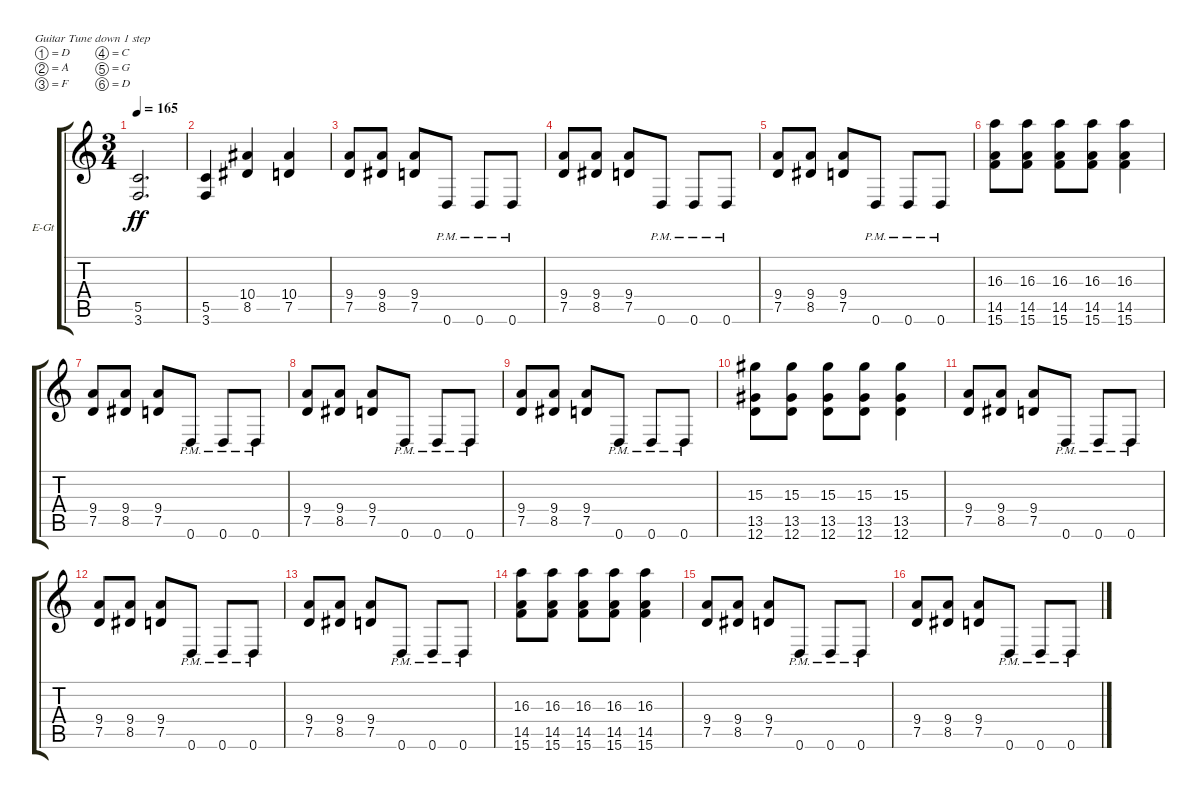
\bracketExtendMode groupsimilarinstruments
\firstSystemTrackNameOrientation horizontal
\otherSystemsTrackNameOrientation horizontal
\track ("Electric Guitar 2" "E-Gt") {instrument distortionguitar}
\staff {score tabs}
\tuning (D4 A3 F3 C3 G2 D2)
\ts (3 4)
\tempo 165
\clef g2
\ks c
(3.6 5.5).2{d dy ff} |
(5.5 3.6).4 (8.5 10.4).4 (10.4 7.5).4 |
(7.5 9.4).8 (8.5 9.4).8 (7.5 9.4).8 0.6{pm}.8 0.6{pm}.8 0.6{pm}.8 |
(7.5 9.4).8 (8.5 9.4).8 (7.5 9.4).8 0.6{pm}.8 0.6{pm}.8 0.6{pm}.8 |
(7.5 9.4).8 (8.5 9.4).8 (7.5 9.4).8 0.6{pm}.8 0.6{pm}.8 0.6{pm}.8 |
(14.5 16.3 15.6).8 (14.5 16.3 15.6).8 (14.5 16.3 15.6).8 (14.5 16.3 15.6).8 (14.5 16.3 15.6).4 |
(7.5 9.4).8 (8.5 9.4).8 (7.5 9.4).8 0.6{pm}.8 0.6{pm}.8 0.6{pm}.8 |
(7.5 9.4).8 (8.5 9.4).8 (7.5 9.4).8 0.6{pm}.8 0.6{pm}.8 0.6{pm}.8 |
(7.5 9.4).8 (8.5 9.4).8 (7.5 9.4).8 0.6{pm}.8 0.6{pm}.8 0.6{pm}.8 |
(13.5 15.3 12.6).8 (13.5 15.3 12.6).8 (13.5 15.3 12.6).8 (13.5 15.3 12.6).8 (13.5 15.3 12.6).4 |
(7.5 9.4).8 (8.5 9.4).8 (7.5 9.4).8 0.6{pm}.8 0.6{pm}.8 0.6{pm}.8 |
(7.5 9.4).8 (8.5 9.4).8 (7.5 9.4).8 0.6{pm}.8 0.6{pm}.8 0.6{pm}.8 |
(7.5 9.4).8 (8.5 9.4).8 (7.5 9.4).8 0.6{pm}.8 0.6{pm}.8 0.6{pm}.8 |
(14.5 16.3 15.6).8 (14.5 16.3 15.6).8 (14.5 16.3 15.6).8 (14.5 16.3 15.6).8 (14.5 16.3 15.6).4 |
(7.5 9.4).8 (8.5 9.4).8 (7.5 9.4).8 0.6{pm}.8 0.6{pm}.8 0.6{pm}.8 |
(7.5 9.4).8 (8.5 9.4).8 (7.5 9.4).8 0.6{pm}.8 0.6{pm}.8 0.6{pm}.8
